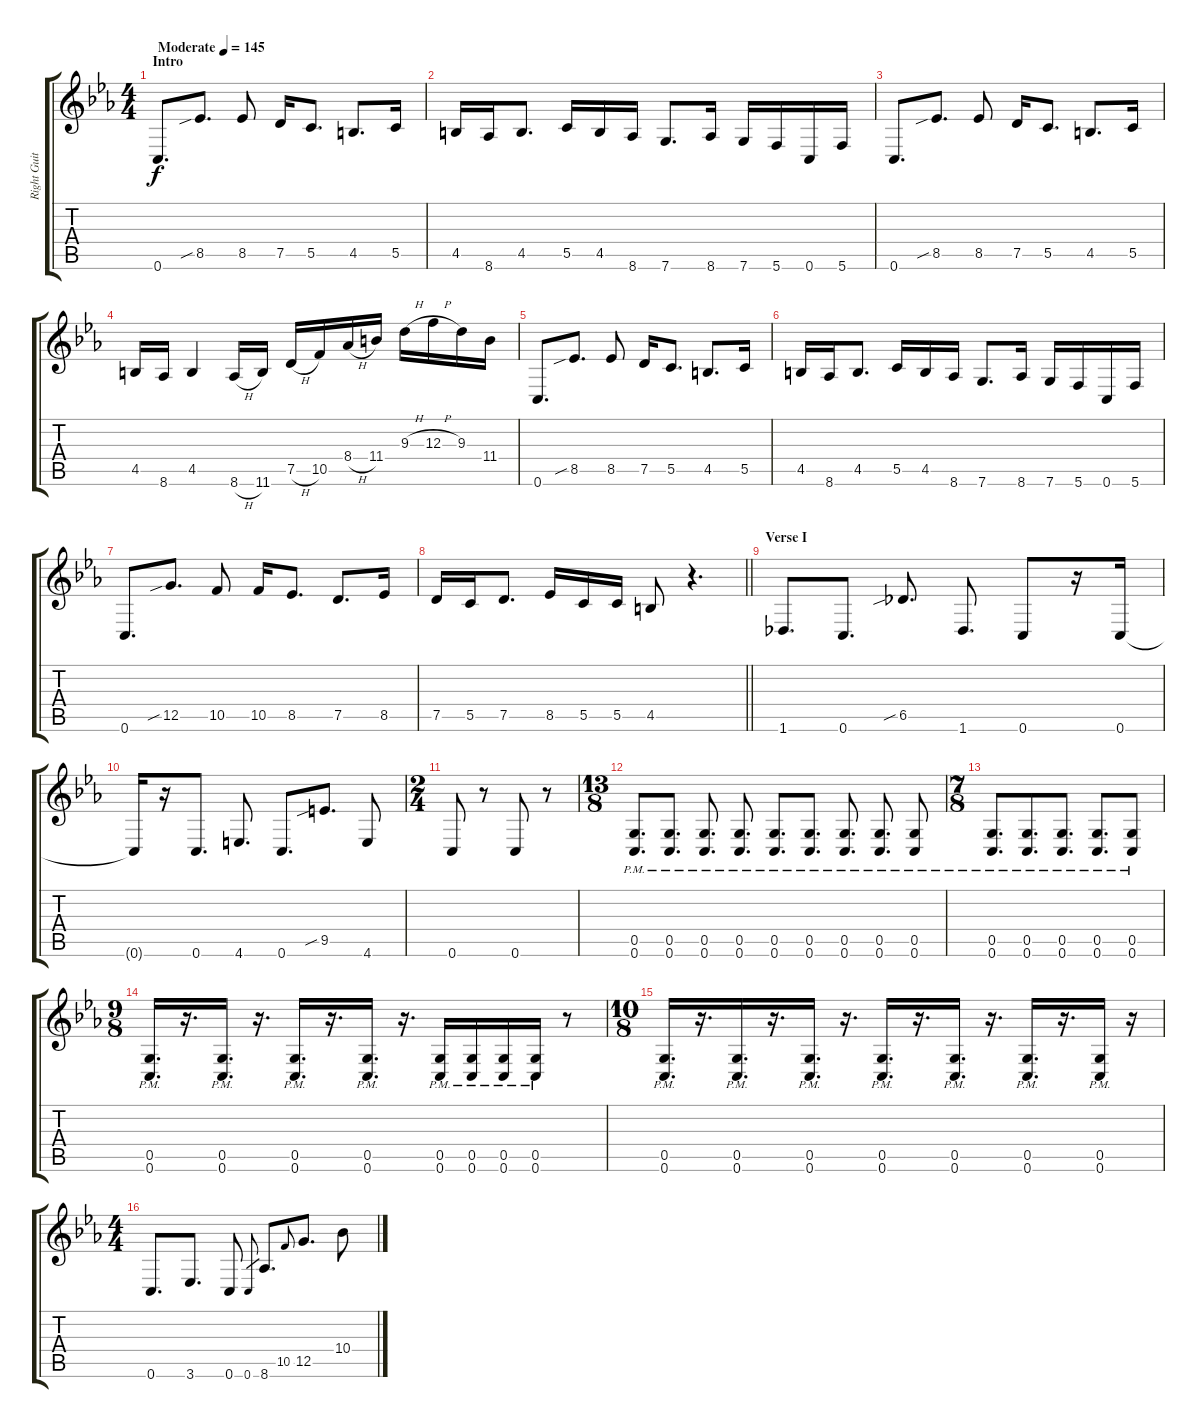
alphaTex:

\track ("Right Guitar" "Right Guit") {instrument distortionguitar}
\staff {score tabs}
\tuning (D4 A3 F3 C3 G2 C2) {hide}
\ts (4 4)
\section ("" "Intro")
\tempo (145 "Moderate")
\clef g2
\ks eb
0.6.8{d dy f instrument distortionguitar} 8.5{sib}.8{d} 8.5.8 7.5.16 5.5.8{d} 4.5.8{d} 5.5.16 |
4.5.16 8.6.16 4.5.8{d} 5.5.16 4.5.16 8.6.16 7.6.8{d} 8.6.16 7.6.16 5.6.16 0.6.16 5.6.16 |
0.6.8{d} 8.5{sib}.8{d} 8.5.8 7.5.16 5.5.8{d} 4.5.8{d} 5.5.16 |
4.5.16 8.6.16 4.5.4 8.6{h}.16 11.6.16 7.5{h}.16 10.5.16 8.4{h}.16 11.4.16 9.3{h}.16 12.3{h}.16 9.3.16 11.4.16 |
0.6.8{d} 8.5{sib}.8{d} 8.5.8 7.5.16 5.5.8{d} 4.5.8{d} 5.5.16 |
4.5.16 8.6.16 4.5.8{d} 5.5.16 4.5.16 8.6.16 7.6.8{d} 8.6.16 7.6.16 5.6.16 0.6.16 5.6.16 |
0.6.8{d} 12.5{sib}.8{d} 10.5.8 10.5.16 8.5.8{d} 7.5.8{d} 8.5.16 |
\barLineRight lightlight
7.5.16 5.5.16 7.5.8{d} 8.5.16 5.5.16 5.5.16 4.5.8 r.4{d} |
\section ("" "Verse I")
1.6.8{d} 0.6.8{d} 6.5{sib}.8{d} 1.6.8{d} 0.6.8 r.16 0.6.16 |
0.6{t}.16 r.16 0.6.8{d} 4.6.8{d} 0.6.8{d} 9.5{sib}.8{d} 4.6.8 |
\ts (2 4)
0.6.8 r.8 0.6.8 r.8 |
\ts (13 8)
(0.5{pm} 0.6{pm}).8{d} (0.5{pm} 0.6{pm}).8{d} (0.5{pm} 0.6{pm}).8{d} (0.5{pm} 0.6{pm}).8{d} (0.5{pm} 0.6{pm}).8{d} (0.5{pm} 0.6{pm}).8{d} (0.5{pm} 0.6{pm}).8{d} (0.5{pm} 0.6{pm}).8{d} (0.5{pm} 0.6{pm}).8 |
\ts (7 8)
(0.5{pm} 0.6{pm}).8{d} (0.5{pm} 0.6{pm}).8{d} (0.5{pm} 0.6{pm}).8{d} (0.5{pm} 0.6{pm}).8{d} (0.5{pm} 0.6{pm}).8 |
\ts (9 8)
(0.5{pm} 0.6{pm}).16{d} r.16{d} (0.5{pm} 0.6{pm}).16{d} r.16{d} (0.5{pm} 0.6{pm}).16{d} r.16{d} (0.5{pm} 0.6{pm}).16{d} r.16{d} (0.5{pm} 0.6{pm}).16 (0.5{pm} 0.6{pm}).16 (0.5{pm} 0.6{pm}).16 (0.5{pm} 0.6{pm}).16 r.8 |
\ts (10 8)
(0.5{pm} 0.6{pm}).16{d} r.16{d} (0.5{pm} 0.6{pm}).16{d} r.16{d} (0.5{pm} 0.6{pm}).16{d} r.16{d} (0.5{pm} 0.6{pm}).16{d} r.16{d} (0.5{pm} 0.6{pm}).16{d} r.16{d} (0.5{pm} 0.6{pm}).16{d} r.16{d} (0.5{pm} 0.6{pm}).16 r.16 |
\ts (4 4)
0.6.8{d} 3.6.8{d} 0.6.8 0.6.8{gr} 8.6.8{d} 10.5.8{gr onbeat} 12.5.8{d} 10.4.8
